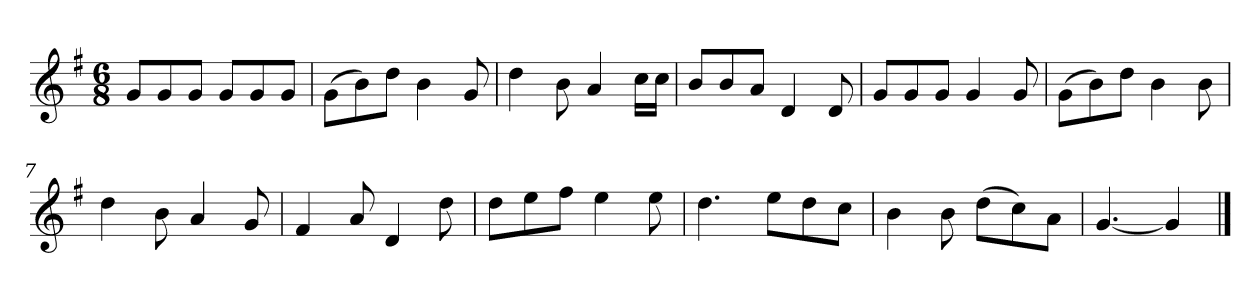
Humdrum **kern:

**kern
*part1
*staff1
*k[f#]
*M6/8
*MM120
=1
8gL
8g
8gJ
8gL
8g
8gJ
=2
(8gL
8b)
8ddJ
4b
8g
=3
4dd
8b
4a
16ccLL
16ccJJ
=4
8bL
8b
8aJ
4d
8d
=5
8gL
8g
8gJ
4g
8g
=6
(8gL
8b)
8ddJ
4b
8b
=7
4dd
8b
4a
8g
=8
4f#
8a
4d
8dd
=9
8ddL
8ee
8ff#J
4ee
8ee
=10
4.dd
8eeL
8dd
8ccJ
=11
4b
8b
(8ddL
8cc)
8aJ
=12
[4.g
4g]
==
*-
